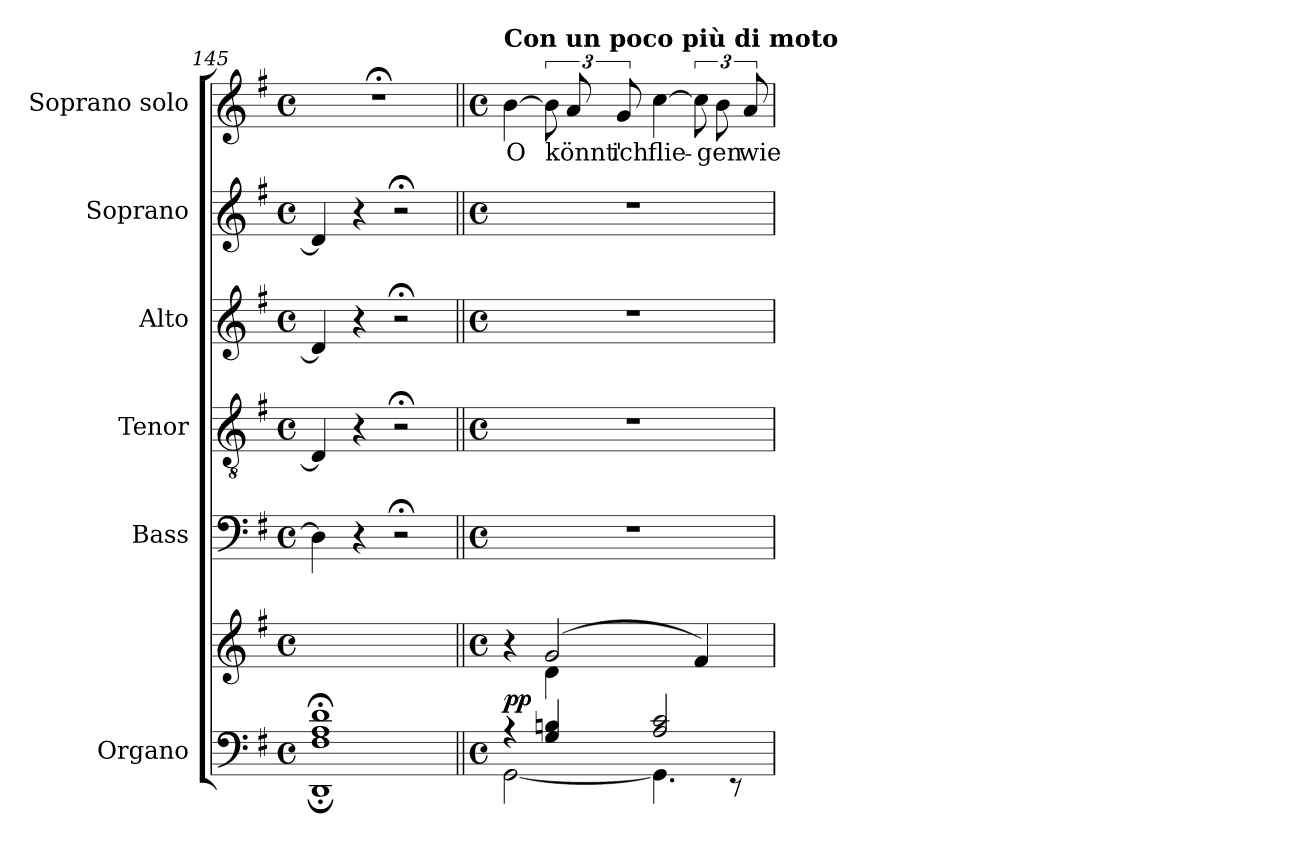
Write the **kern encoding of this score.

**kern	**kern	**dynam	**kern	**kern	**kern	**kern	**kern	**text
*part6	*part6	*part6	*part5	*part4	*part3	*part2	*part1	*part1
*staff7	*staff6	*staff6/7	*staff5	*staff4	*staff3	*staff2	*staff1	*staff1
*I"Organo	*	*	*I"Bass	*I"Tenor	*I"Alto	*I"Soprano	*I"Soprano solo	*
*I'Org.	*	*	*I'B.	*I'T.	*I'A.	*I'S.	*I'S.s	*
*clefF4	*clefG2	*	*clefF4	*clefGv2	*clefG2	*clefG2	*clefG2	*
*k[f#]	*k[f#]	*	*k[f#]	*k[f#]	*k[f#]	*k[f#]	*k[f#]	*
*M4/4	*M4/4	*	*M4/4	*M4/4	*M4/4	*M4/4	*M4/4	*
*met(c)	*met(c)	*	*met(c)	*met(c)	*met(c)	*met(c)	*met(c)	*
=145	=145	=145	=145	=145	=145	=145	=145	=145
*^	*	*	*	*	*	*	*	*
1F#;< 1A;< 1d;<	1DD;<	1ryy	.	4D\]	4D/]	4d/]	4d/]	1r;<	.
.	.	.	.	4r	4r	4r	4r	.	.
.	.	.	.	2r;<	2r;<	2r;<	2r;<	.	.
=146||	=146||	=146||	=146||	=146||	=146||	=146||	=146||	=146||	=146||
!!LO:REH:place=s1:a:B:fs=14:t=K
*M4/4	*	*M4/4	*	*M4/4	*M4/4	*M4/4	*M4/4	*M4/4	*
*met(c)	*	*met(c)	*	*met(c)	*met(c)	*met(c)	*met(c)	*met(c)	*
*	*	*^	*	*	*	*	*	*	*
!	!	!	!	!	!	!	!	!	!LO:TX:a:B:t=Con un poco più di moto	!
!	!	!	!	!LO:DY:a=2	!	!	!	!	!	!LO:LY:b
4r	[2GG\	4r	4ryy	pp	1r	1r	1r	1r	[4b\	O
4G/ 4Bn/	.	(>2g/	4d\	.	.	.	.	.	12b\]	.
!	!	!	!	!	!	!	!	!	!	!LO:LY:b
.	.	.	.	.	.	.	.	.	12a/	könnt'
!	!	!	!	!	!	!	!	!	!	!LO:LY:b
.	.	.	.	.	.	.	.	.	12g/	ich
!	!	!	!	!	!	!	!	!	!	!LO:LY:b
2A/ 2c/	4.GG\]	.	2ryy	.	.	.	.	.	[4cc\	flie-
.	.	4f#/)	.	.	.	.	.	.	12cc\]	.
!	!	!	!	!	!	!	!	!	!	!LO:LY:b
.	.	.	.	.	.	.	.	.	12b\	-gen
.	8r	.	.	.	.	.	.	.	.	.
!	!	!	!	!	!	!	!	!	!	!LO:LY:b
.	.	.	.	.	.	.	.	.	12a/	wie
*v	*v	*	*	*	*	*	*	*	*	*
*	*v	*v	*	*	*	*	*	*	*
=	=	=	=	=	=	=	=	=
*-	*-	*-	*-	*-	*-	*-	*-	*-
